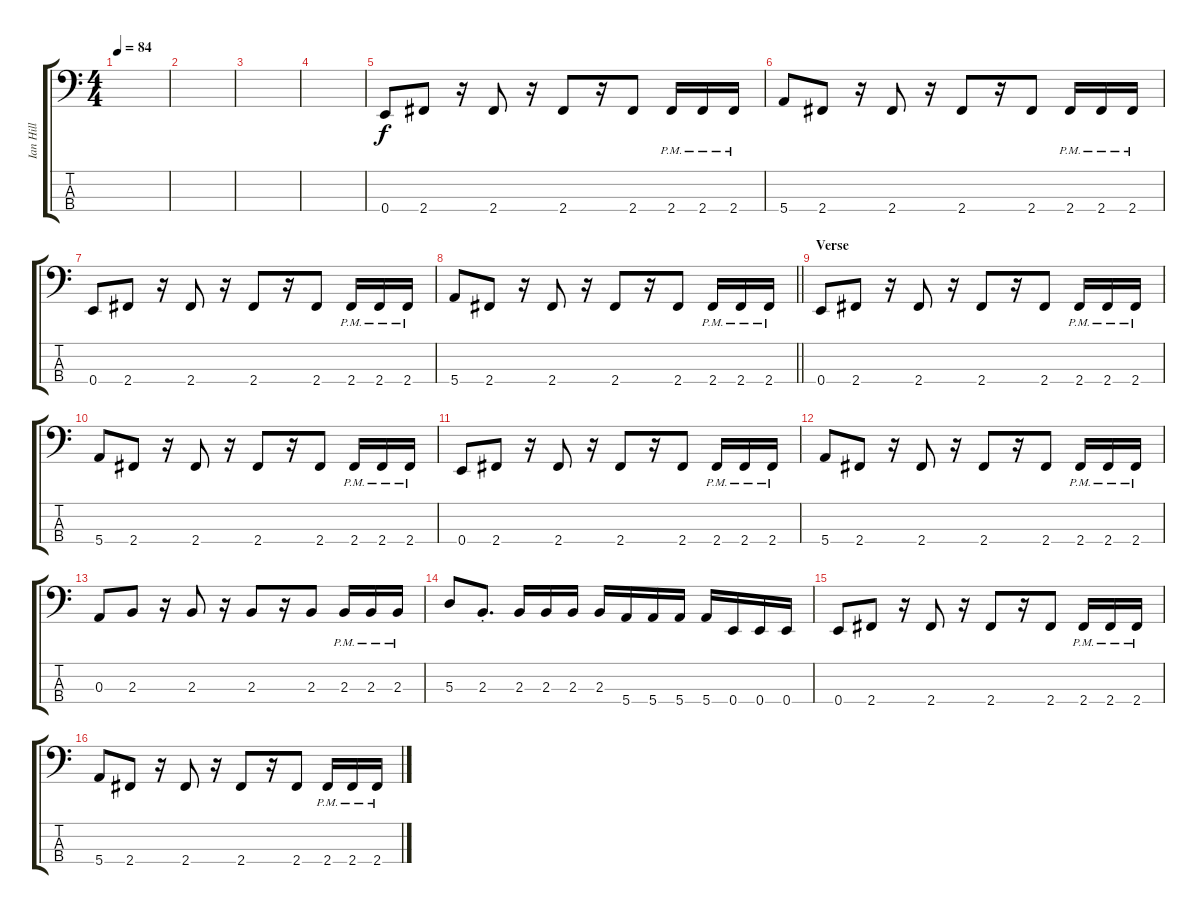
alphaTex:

\track ("Ian Hill" "Ian Hill") {instrument electricbasspick}
\staff {score tabs}
\tuning (G2 D2 A1 E1) {hide}
\ts (4 4)
\tempo 84
\clef f4
\ks c
|
|
|
|
0.4.8 2.4.8 r.16 2.4.8 r.16 2.4.8 r.16 2.4.8 2.4{pm}.16 2.4{pm}.16 2.4{pm}.16 |
5.4.8 2.4.8 r.16 2.4.8 r.16 2.4.8 r.16 2.4.8 2.4{pm}.16 2.4{pm}.16 2.4{pm}.16 |
0.4.8 2.4.8 r.16 2.4.8 r.16 2.4.8 r.16 2.4.8 2.4{pm}.16 2.4{pm}.16 2.4{pm}.16 |
\barLineRight lightlight
5.4.8 2.4.8 r.16 2.4.8 r.16 2.4.8 r.16 2.4.8 2.4{pm}.16 2.4{pm}.16 2.4{pm}.16 |
\section ("" "Verse")
0.4.8 2.4.8 r.16 2.4.8 r.16 2.4.8 r.16 2.4.8 2.4{pm}.16 2.4{pm}.16 2.4{pm}.16 |
5.4.8 2.4.8 r.16 2.4.8 r.16 2.4.8 r.16 2.4.8 2.4{pm}.16 2.4{pm}.16 2.4{pm}.16 |
0.4.8 2.4.8 r.16 2.4.8 r.16 2.4.8 r.16 2.4.8 2.4{pm}.16 2.4{pm}.16 2.4{pm}.16 |
5.4.8 2.4.8 r.16 2.4.8 r.16 2.4.8 r.16 2.4.8 2.4{pm}.16 2.4{pm}.16 2.4{pm}.16 |
0.3.8 2.3.8 r.16 2.3.8 r.16 2.3.8 r.16 2.3.8 2.3{pm}.16 2.3{pm}.16 2.3{pm}.16 |
5.3.8 2.3{st}.8{d} 2.3.16 2.3.16 2.3.16 2.3.16 5.4.16 5.4.16 5.4.16 5.4.16 0.4.16 0.4.16 0.4.16 |
0.4.8 2.4.8 r.16 2.4.8 r.16 2.4.8 r.16 2.4.8 2.4{pm}.16 2.4{pm}.16 2.4{pm}.16 |
5.4.8 2.4.8 r.16 2.4.8 r.16 2.4.8 r.16 2.4.8 2.4{pm}.16 2.4{pm}.16 2.4{pm}.16
